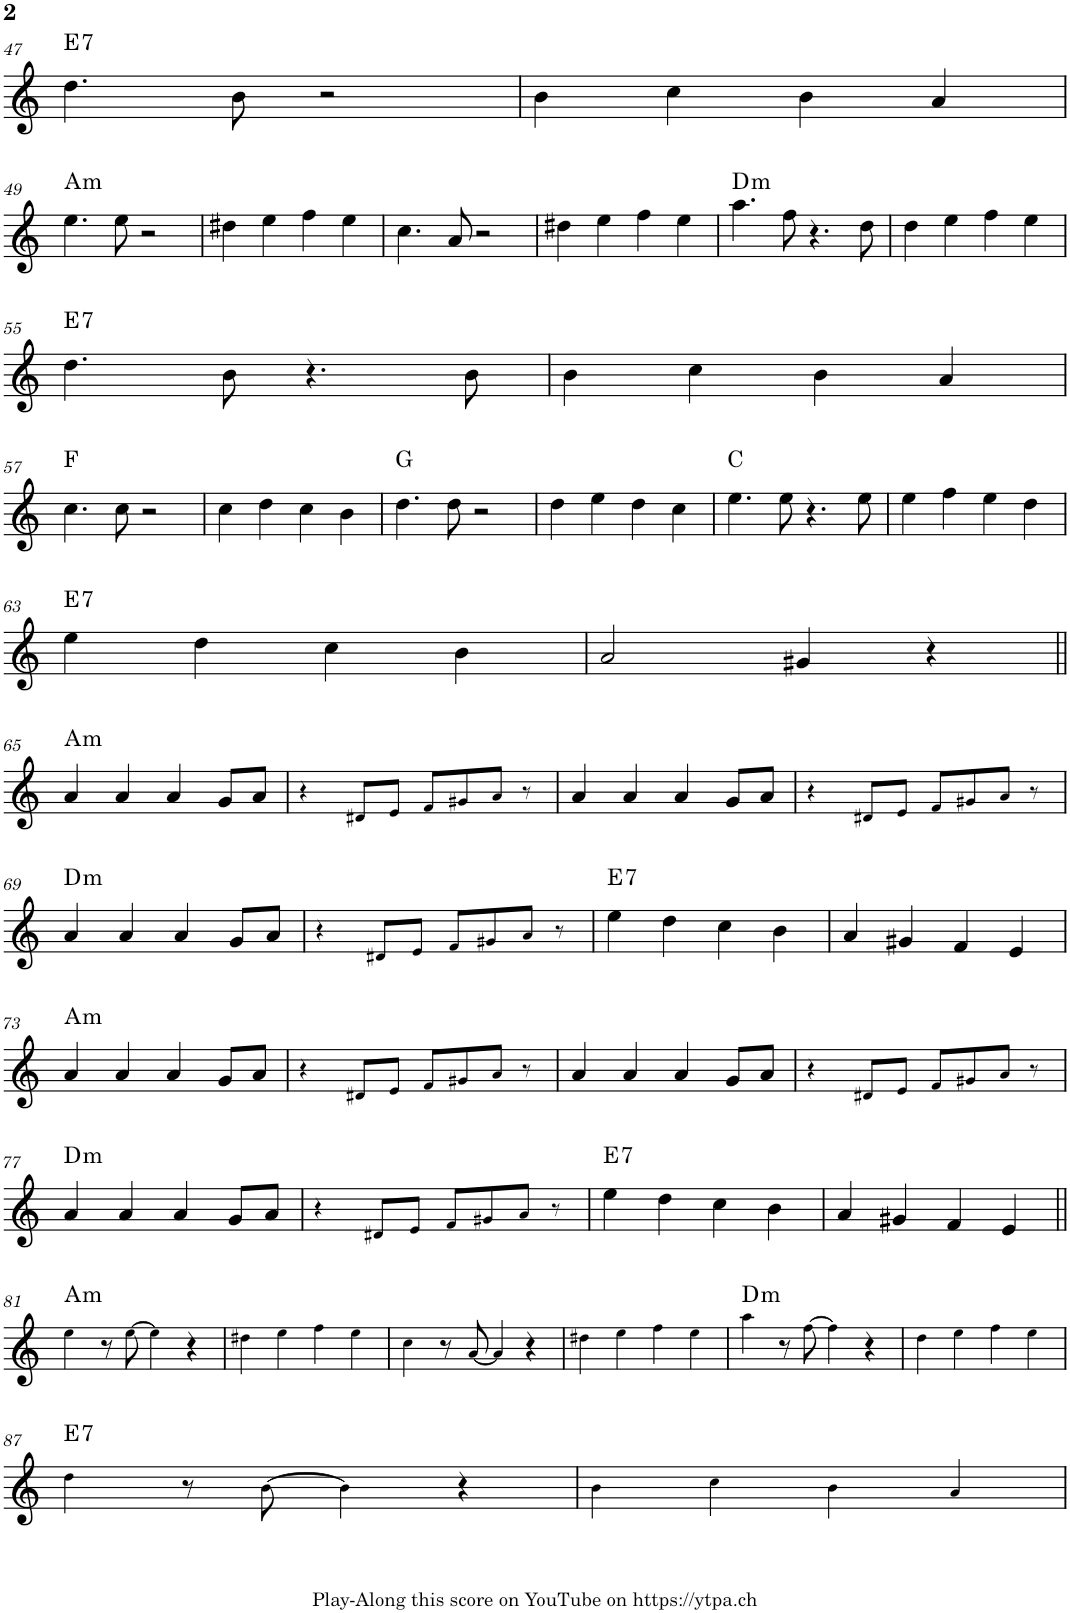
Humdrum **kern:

**kern	**harte
*part1	*part1
*staff1	*
*I"Piano	*
*I'Pno.	*
!!LO:PB:g=z
*clefG2	*
*k[]	*
*M4/4	*
=47	=47
!	!LO:H:kt=7
4.dd\	E:7
8b\	.
2r	.
=48	=48
4b\	.
4cc\	.
4b\	.
4a/	.
!!LO:LB:g=z
=49	=49
!	!LO:H:kt=m
4.ee\	A:min
8ee\	.
2r	.
=50	=50
4dd#X\	.
4ee\	.
4ff\	.
4ee\	.
=51	=51
4.cc\	.
8a/	.
2r	.
=52	=52
4dd#X\	.
4ee\	.
4ff\	.
4ee\	.
=53	=53
!	!LO:H:kt=m
4.aa\	D:min
8ff\	.
4.r	.
8dd\	.
=54	=54
4dd\	.
4ee\	.
4ff\	.
4ee\	.
!!LO:LB:g=z
=55	=55
!	!LO:H:kt=7
4.dd\	E:7
8b\	.
4.r	.
8b\	.
=56	=56
4b\	.
4cc\	.
4b\	.
4a/	.
!!LO:LB:g=z
=57	=57
4.cc\	F:maj
8cc\	.
2r	.
=58	=58
4cc\	.
4dd\	.
4cc\	.
4b\	.
=59	=59
4.dd\	G:maj
8dd\	.
2r	.
=60	=60
4dd\	.
4ee\	.
4dd\	.
4cc\	.
=61	=61
4.ee\	C:maj
8ee\	.
4.r	.
8ee\	.
=62	=62
4ee\	.
4ff\	.
4ee\	.
4dd\	.
!!LO:LB:g=z
=63	=63
!	!LO:H:kt=7
4ee\	E:7
4dd\	.
4cc\	.
4b\	.
=64	=64
2a/	.
4g#X/	.
4r	.
!!LO:LB:g=z
=65||	=65||
!	!LO:H:kt=m
4a/	A:min
4a/	.
4a/	.
8g/L	.
8a/J	.
=66	=66
4r	.
8d#X!/L	.
8e!/J	.
8f!/L	.
8g#X!/	.
8a!/J	.
8r	.
=67	=67
4a/	.
4a/	.
4a/	.
8g/L	.
8a/J	.
=68	=68
4r	.
8d#X!/L	.
8e!/J	.
8f!/L	.
8g#X!/	.
8a!/J	.
8r	.
!!LO:LB:g=z
=69	=69
!	!LO:H:kt=m
4a/	D:min
4a/	.
4a/	.
8g/L	.
8a/J	.
=70	=70
4r	.
8d#X!/L	.
8e!/J	.
8f!/L	.
8g#X!/	.
8a!/J	.
8r	.
=71	=71
!	!LO:H:kt=7
4ee\	E:7
4dd\	.
4cc\	.
4b\	.
=72	=72
4a/	.
4g#X/	.
4f/	.
4e/	.
!!LO:LB:g=z
=73	=73
!	!LO:H:kt=m
4a/	A:min
4a/	.
4a/	.
8g/L	.
8a/J	.
=74	=74
4r	.
8d#X!/L	.
8e!/J	.
8f!/L	.
8g#X!/	.
8a!/J	.
8r	.
=75	=75
4a/	.
4a/	.
4a/	.
8g/L	.
8a/J	.
=76	=76
4r	.
8d#X!/L	.
8e!/J	.
8f!/L	.
8g#X!/	.
8a!/J	.
8r	.
!!LO:LB:g=z
=77	=77
!	!LO:H:kt=m
4a/	D:min
4a/	.
4a/	.
8g/L	.
8a/J	.
=78	=78
4r	.
8d#X!/L	.
8e!/J	.
8f!/L	.
8g#X!/	.
8a!/J	.
8r	.
=79	=79
!	!LO:H:kt=7
4ee\	E:7
4dd\	.
4cc\	.
4b\	.
=80	=80
4a/	.
4g#X/	.
4f/	.
4e/	.
!!LO:LB:g=z
=81||	=81||
!	!LO:H:kt=m
4ee!\	A:min
8r	.
[8ee!\	.
4ee!\]	.
4r	.
=82	=82
4dd#X!\	.
4ee!\	.
4ff!\	.
4ee!\	.
=83	=83
4cc!\	.
8r	.
[8a!/	.
4a!/]	.
4r	.
=84	=84
4dd#X!\	.
4ee!\	.
4ff!\	.
4ee!\	.
=85	=85
!	!LO:H:kt=m
4aa!\	D:min
8r	.
[8ff!\	.
4ff!\]	.
4r	.
=86	=86
4dd!\	.
4ee!\	.
4ff!\	.
4ee!\	.
!!LO:LB:g=z
=87	=87
!	!LO:H:kt=7
4dd!\	E:7
8r	.
[8b!\	.
4b!\]	.
4r	.
=88	=88
4b!\	.
4cc!\	.
4b!\	.
4a!/	.
=	=
*-	*-
